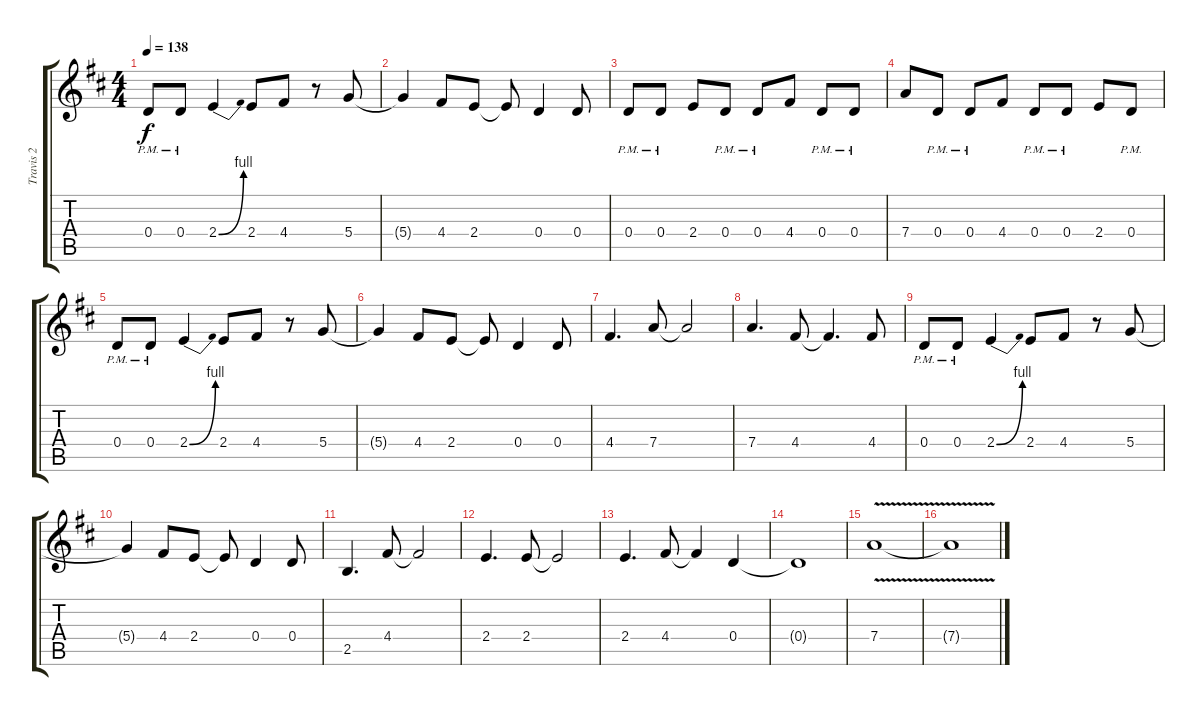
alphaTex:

\track ("Travis 2" "Travis 2") {instrument overdrivenguitar}
\staff {score tabs}
\tuning (E4 B3 G3 D3 A2 E2) {hide}
\ts (4 4)
\tempo 138
\clef g2
\ks d
0.4{pm}.8{dy f} 0.4{pm}.8 2.4{be (bend 0 0 60 4)}.4 2.4.8 4.4.8 r.8 5.4.8 |
5.4{t}.4 4.4.8 2.4.8 2.4{t}.8 0.4.4 0.4.8 |
0.4{pm}.8 0.4{pm}.8 2.4.8 0.4{pm}.8 0.4{pm}.8 4.4.8 0.4{pm}.8 0.4{pm}.8 |
7.4.8 0.4{pm}.8 0.4{pm}.8 4.4.8 0.4{pm}.8 0.4{pm}.8 2.4.8 0.4{pm}.8 |
0.4{pm}.8 0.4{pm}.8 2.4{be (bend 0 0 60 4)}.4 2.4.8 4.4.8 r.8 5.4.8 |
5.4{t}.4 4.4.8 2.4.8 2.4{t}.8 0.4.4 0.4.8 |
4.4.4{d} 7.4.8 7.4{t}.2 |
7.4.4{d} 4.4.8 4.4{t}.4{d} 4.4.8 |
0.4{pm}.8 0.4{pm}.8 2.4{be (bend 0 0 60 4)}.4 2.4.8 4.4.8 r.8 5.4.8 |
5.4{t}.4 4.4.8 2.4.8 2.4{t}.8 0.4.4 0.4.8 |
2.5.4{d} 4.4.8 4.4{t}.2 |
2.4.4{d} 2.4.8 2.4{t}.2 |
2.4.4{d} 4.4.8 4.4{t}.4 0.4.4 |
0.4{t}.1 |
7.4{v}.1 |
7.4{v t}.1
